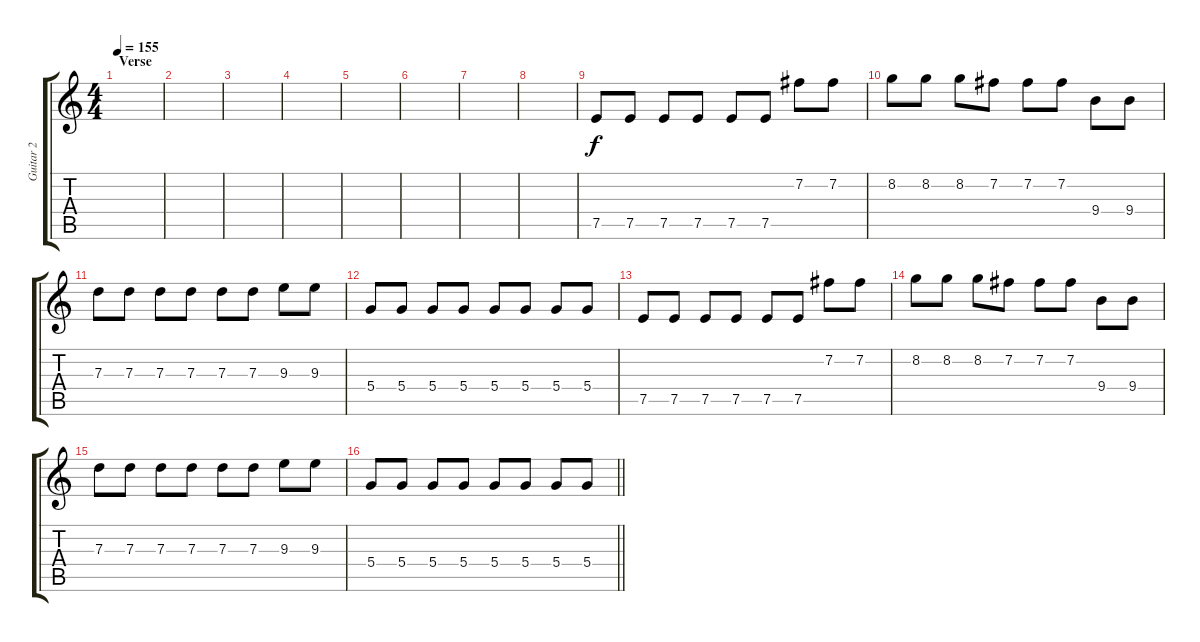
\track ("Guitar 2" "Guitar 2") {instrument distortionguitar}
\staff {score tabs}
\tuning (E4 B3 G3 D3 A2 E2) {hide}
\ts (4 4)
\section ("" "Verse")
\tempo 155
\clef g2
\ks c
|
|
|
|
|
|
|
|
7.5.8 7.5.8 7.5.8 7.5.8 7.5.8 7.5.8 7.2.8 7.2.8 |
8.2.8 8.2.8 8.2.8 7.2.8 7.2.8 7.2.8 9.4.8 9.4.8 |
7.3.8 7.3.8 7.3.8 7.3.8 7.3.8 7.3.8 9.3.8 9.3.8 |
5.4.8 5.4.8 5.4.8 5.4.8 5.4.8 5.4.8 5.4.8 5.4.8 |
7.5.8 7.5.8 7.5.8 7.5.8 7.5.8 7.5.8 7.2.8 7.2.8 |
8.2.8 8.2.8 8.2.8 7.2.8 7.2.8 7.2.8 9.4.8 9.4.8 |
7.3.8 7.3.8 7.3.8 7.3.8 7.3.8 7.3.8 9.3.8 9.3.8 |
\barLineRight lightlight
5.4.8 5.4.8 5.4.8 5.4.8 5.4.8 5.4.8 5.4.8 5.4.8
